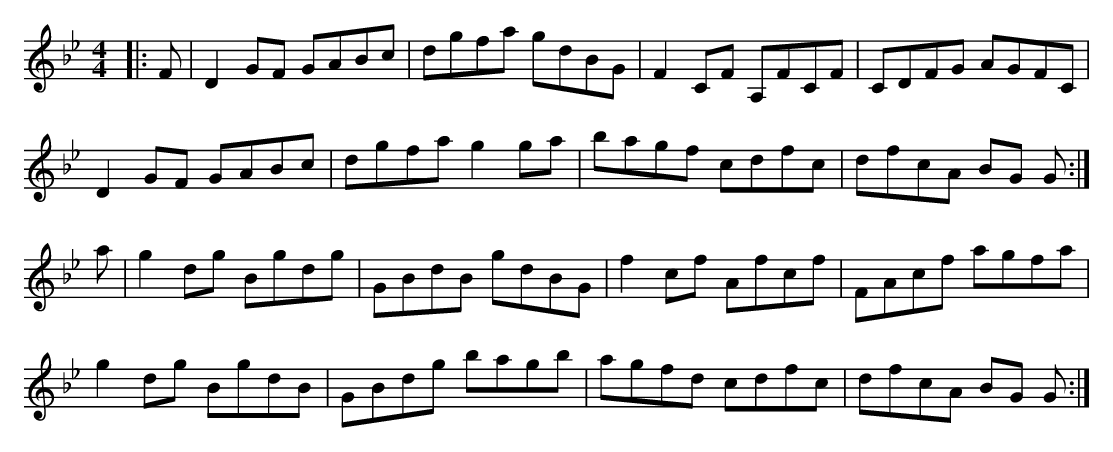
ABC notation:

X:1
M:4/4
K:Gmin
|:F|D2 GF GABc|dgfa gdBG|F2 CF A,FCF|CDFG AGFC|
D2 GF GABc|dgfa g2 ga|bagf cdfc|dfcA BG G:|
a|g2 dg Bgdg|GBdB gdBG|f2 cf Afcf|FAcf agfa|
g2 dg BgdB|GBdg bagb|agfd cdfc|dfcA BG G:|
